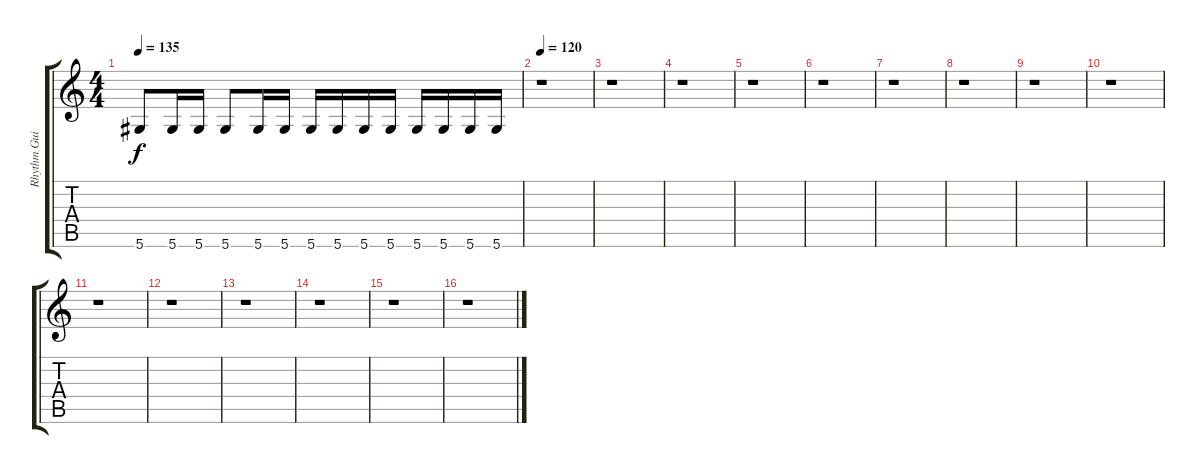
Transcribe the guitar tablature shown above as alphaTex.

\track ("Rhythm Guitar 2" "Rhythm Gui") {instrument distortionguitar}
\staff {score tabs}
\tuning (Eb4 Bb3 Gb3 Db3 Ab2 Eb2) {hide}
\ts (4 4)
\tempo 135
\clef g2
\ks c
5.6.8{dy f} 5.6.16 5.6.16 5.6.8 5.6.16 5.6.16 5.6.16 5.6.16 5.6.16 5.6.16 5.6.16 5.6.16 5.6.16 5.6.16 |
\tempo 120
r.1 |
r.1 |
r.1 |
r.1 |
r.1 |
r.1 |
r.1 |
r.1 |
r.1 |
r.1 |
r.1 |
r.1 |
r.1 |
r.1 |
r.1
